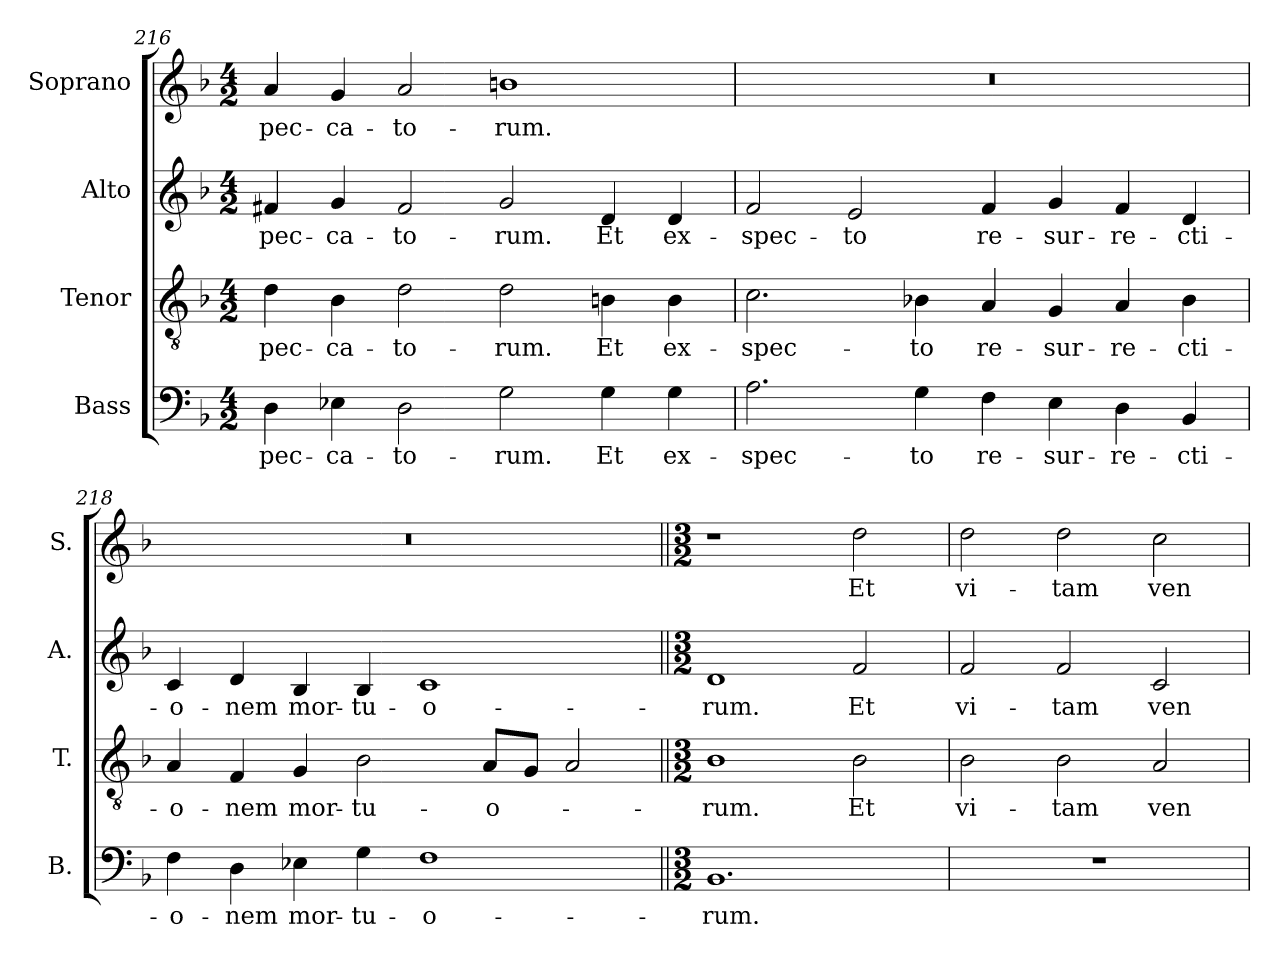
**kern	**text	**kern	**text	**kern	**text	**kern	**text
*part4	*part4	*part3	*part3	*part2	*part2	*part1	*part1
*staff4	*staff4	*staff3	*staff3	*staff2	*staff2	*staff1	*staff1
*I"Bass	*	*I"Tenor	*	*I"Alto	*	*I"Soprano	*
*I'B.	*	*I'T.	*	*I'A.	*	*I'S.	*
!!LO:PB:g=z
*clefF4	*	*clefGv2	*	*clefG2	*	*clefG2	*
*	*	*ITrd7c12	*	*	*	*	*
*k[b-]	*	*k[b-]	*	*k[b-]	*	*k[b-]	*
*F:	*	*F:	*	*F:	*	*F:	*
*M4/2	*	*M4/2	*	*M4/2	*	*M4/2	*
=216	=216	=216	=216	=216	=216	=216	=216
!	!LO:LY:b:color=#000000	!	!	!	!	!	!
!	!	!	!LO:LY:b:color=#000000	!	!	!	!
!	!	!	!	!	!LO:LY:b:color=#000000	!	!
!	!	!	!	!	!	!	!LO:LY:b:color=#000000
4Di\	pec-	4Di\	pec-	4f#Xi/	pec-	4ai/	pec-
!	!LO:LY:b:color=#000000	!	!	!	!	!	!
!	!	!	!LO:LY:b:color=#000000	!	!	!	!
!	!	!	!	!	!LO:LY:b:color=#000000	!	!
!	!	!	!	!	!	!	!LO:LY:b:color=#000000
4E-Xi\	-ca-	4BB-i\	-ca-	4gi/	-ca-	4gi/	-ca-
!	!LO:LY:b:color=#000000	!	!	!	!	!	!
!	!	!	!LO:LY:b:color=#000000	!	!	!	!
!	!	!	!	!	!LO:LY:b:color=#000000	!	!
!	!	!	!	!	!	!	!LO:LY:b:color=#000000
2Di\	-to-	2Di\	-to-	2f#i/	-to-	2ai/	-to-
!	!LO:LY:b:color=#000000	!	!	!	!	!	!
!	!	!	!LO:LY:b:color=#000000	!	!	!	!
!	!	!	!	!	!LO:LY:b:color=#000000	!	!
!	!	!	!	!	!	!	!LO:LY:b:color=#000000
2Gi\	-rum.	2Di\	-rum.	2gi/	-rum.	1bni	-rum.
!	!LO:LY:b:color=#000000	!	!	!	!	!	!
!	!	!	!LO:LY:b:color=#000000	!	!	!	!
!	!	!	!	!	!LO:LY:b:color=#000000	!	!
4Gi\	Et	4BBni\	Et	4di/	Et	.	.
!	!LO:LY:b:color=#000000	!	!	!	!	!	!
!	!	!	!LO:LY:b:color=#000000	!	!	!	!
!	!	!	!	!	!LO:LY:b:color=#000000	!	!
4Gi\	ex-	4BBi\	ex-	4di/	ex-	.	.
=217	=217	=217	=217	=217	=217	=217	=217
!	!LO:LY:b:color=#000000	!	!	!	!	!	!
!	!	!	!LO:LY:b:color=#000000	!	!	!	!
!	!	!	!	!	!LO:LY:b:color=#000000	!LO:N:vis=1	!
2.Ai\	-spec-	2.Ci\	-spec-	2fi/	-spec-	0r	.
!	!	!	!	!	!LO:LY:b:color=#000000	!	!
.	.	.	.	2ei/	-to	.	.
!	!LO:LY:b:color=#000000	!	!	!	!	!	!
!	!	!	!LO:LY:b:color=#000000	!	!	!	!
4Gi\	-to	4BB-Xi\	-to	.	.	.	.
!	!LO:LY:b:color=#000000	!	!	!	!	!	!
!	!	!	!LO:LY:b:color=#000000	!	!	!	!
!	!	!	!	!	!LO:LY:b:color=#000000	!	!
4Fi\	re-	4AAi/	re-	4fi/	re-	.	.
!	!LO:LY:b:color=#000000	!	!	!	!	!	!
!	!	!	!LO:LY:b:color=#000000	!	!	!	!
!	!	!	!	!	!LO:LY:b:color=#000000	!	!
4Ei\	-sur-	4GGi/	-sur-	4gi/	-sur-	.	.
!	!LO:LY:b:color=#000000	!	!	!	!	!	!
!	!	!	!LO:LY:b:color=#000000	!	!	!	!
!	!	!	!	!	!LO:LY:b:color=#000000	!	!
4Di\	-re-	4AAi/	-re-	4fi/	-re-	.	.
!	!LO:LY:b:color=#000000	!	!	!	!	!	!
!	!	!	!LO:LY:b:color=#000000	!	!	!	!
!	!	!	!	!	!LO:LY:b:color=#000000	!	!
4BB-i/	-cti-	4BB-i\	-cti-	4di/	-cti-	.	.
=218	=218	=218	=218	=218	=218	=218	=218
!	!LO:LY:b:color=#000000	!	!	!	!	!	!
!	!	!	!LO:LY:b:color=#000000	!	!	!	!
!	!	!	!	!	!LO:LY:b:color=#000000	!LO:N:vis=1	!
4Fi\	-o-	4AAi/	-o-	4ci/	-o-	0r	.
!	!LO:LY:b:color=#000000	!	!	!	!	!	!
!	!	!	!LO:LY:b:color=#000000	!	!	!	!
!	!	!	!	!	!LO:LY:b:color=#000000	!	!
4Di\	-nem	4FFi/	-nem	4di/	-nem	.	.
!	!LO:LY:b:color=#000000	!	!	!	!	!	!
!	!	!	!LO:LY:b:color=#000000	!	!	!	!
!	!	!	!	!	!LO:LY:b:color=#000000	!	!
4E-Xi\	mor-	4GGi/	mor-	4B-i/	mor-	.	.
!	!LO:LY:b:color=#000000	!	!	!	!	!	!
!	!	!	!LO:LY:b:color=#000000	!	!	!	!
!	!	!	!	!	!LO:LY:b:color=#000000	!	!
4Gi\	-tu-	2BB-i\	-tu-	4B-i/	-tu-	.	.
!	!LO:LY:b:color=#000000	!	!	!	!	!	!
!	!	!	!	!	!LO:LY:b:color=#000000	!	!
1Fi	-o-	.	.	1ci	-o-	.	.
!	!	!	!LO:LY:b:color=#000000	!	!	!	!
.	.	8AAi/L	-o-	.	.	.	.
.	.	8GGi/J	.	.	.	.	.
.	.	2AAi/	.	.	.	.	.
=219||	=219||	=219||	=219||	=219||	=219||	=219||	=219||
*M3/2	*	*M3/2	*	*M3/2	*	*M3/2	*
!	!LO:LY:b:color=#000000	!	!	!	!	!	!
!	!	!	!LO:LY:b:color=#000000	!	!	!	!
*	*	*	*	*	*	*MM240	*
!	!	!	!	!	!LO:LY:b:color=#000000	!	!
1.BB-i	-rum.	1BB-i	-rum.	1di	-rum.	1r	.
!	!	!	!LO:LY:b:color=#000000	!	!	!	!
!	!	!	!	!	!LO:LY:b:color=#000000	!	!
!	!	!	!	!	!	!	!LO:LY:b:color=#000000
.	.	2BB-i\	Et	2fi/	Et	2ddi\	Et
=220	=220	=220	=220	=220	=220	=220	=220
!LO:N:vis=1	!	!	!	!	!	!	!
!	!	!	!LO:LY:b:color=#000000	!	!	!	!
!	!	!	!	!	!LO:LY:b:color=#000000	!	!
!	!	!	!	!	!	!	!LO:LY:b:color=#000000
1.r	.	2BB-i\	vi-	2fi/	vi-	2ddi\	vi-
!	!	!	!LO:LY:b:color=#000000	!	!	!	!
!	!	!	!	!	!LO:LY:b:color=#000000	!	!
!	!	!	!	!	!	!	!LO:LY:b:color=#000000
.	.	2BB-i\	-tam	2fi/	-tam	2ddi\	-tam
!	!	!	!LO:LY:b:color=#000000	!	!	!	!
!	!	!	!	!	!LO:LY:b:color=#000000	!	!
!	!	!	!	!	!	!	!LO:LY:b:color=#000000
.	.	2AAi/	ven-	2ci/	ven-	2cci\	ven-
=	=	=	=	=	=	=	=
*-	*-	*-	*-	*-	*-	*-	*-
